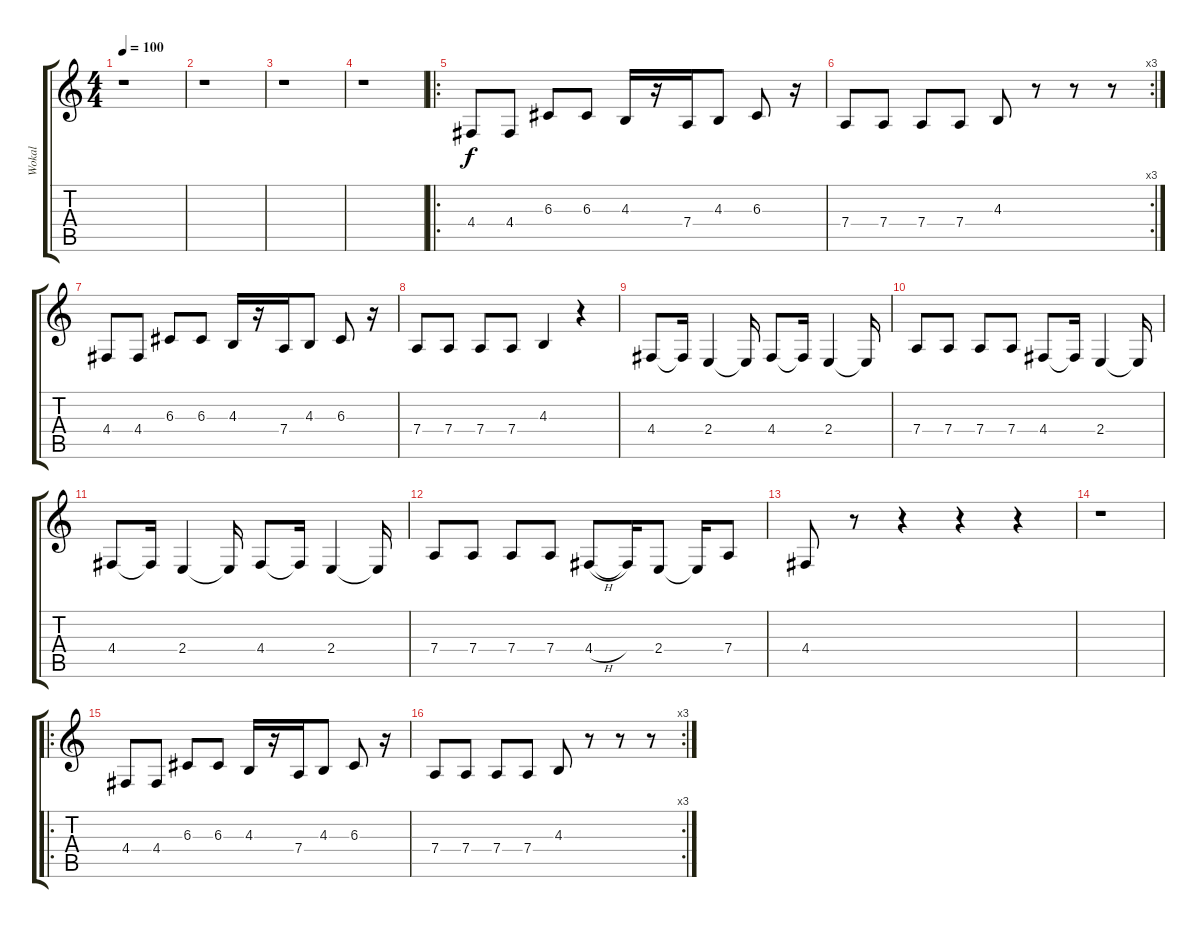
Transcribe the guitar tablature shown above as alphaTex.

\track ("Wokal" "Wokal") {instrument oboe}
\staff {score tabs}
\tuning (E4 B3 G3 D3 A2 E2) {hide}
\ts (4 4)
\tempo 100
\clef g2
\ks c
r.1{dy f instrument oboe} |
r.1 |
r.1 |
r.1 |
\ro
4.4.8 4.4.8 6.3.8 6.3.8 4.3.16 r.16 7.4.16 4.3.8 6.3.8 r.16 |
\rc 3
7.4.8 7.4.8 7.4.8 7.4.8 4.3.8 r.8 r.8 r.8 |
4.4.8 4.4.8 6.3.8 6.3.8 4.3.16 r.16 7.4.16 4.3.8 6.3.8 r.16 |
7.4.8 7.4.8 7.4.8 7.4.8 4.3.4 r.4 |
4.4.8 4.4{t}.16 2.4.4 2.4{t}.16 4.4.8 4.4{t}.16 2.4.4 2.4{t}.16 |
7.4.8 7.4.8 7.4.8 7.4.8 4.4.8 4.4{t}.16 2.4.4 2.4{t}.16 |
4.4.8 4.4{t}.16 2.4.4 2.4{t}.16 4.4.8 4.4{t}.16 2.4.4 2.4{t}.16 |
7.4.8 7.4.8 7.4.8 7.4.8 4.4{h}.8 4.4{t}.16 2.4.8 2.4{t}.16 7.4.8 |
4.4.8 r.8 r.4 r.4 r.4 |
r.1 |
\ro
4.4.8 4.4.8 6.3.8 6.3.8 4.3.16 r.16 7.4.16 4.3.8 6.3.8 r.16 |
\rc 3
7.4.8 7.4.8 7.4.8 7.4.8 4.3.8 r.8 r.8 r.8
